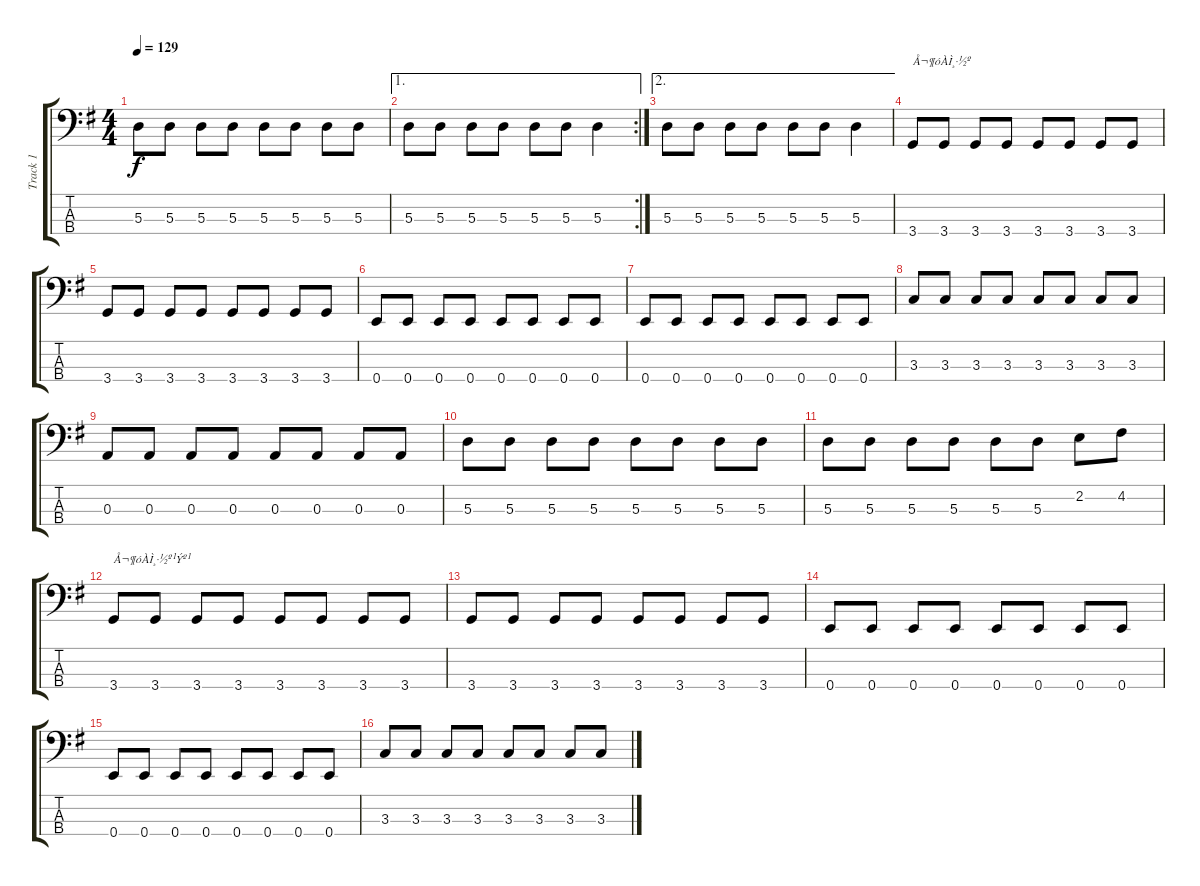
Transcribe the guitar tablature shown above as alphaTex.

\track ("Track 1" "Track 1") {instrument electricbassfinger}
\staff {score tabs}
\tuning (G2 D2 A1 E1) {hide}
\ts (4 4)
\tempo 129
\clef f4
\ks g
5.3.8{dy f} 5.3.8 5.3.8 5.3.8 5.3.8 5.3.8 5.3.8 5.3.8 |
\ae 1
\rc 2
5.3.8 5.3.8 5.3.8 5.3.8 5.3.8 5.3.8 5.3.4 |
\ae 2
5.3.8 5.3.8 5.3.8 5.3.8 5.3.8 5.3.8 5.3.4 |
3.4.8{txt "Å¬¶óÀÌ¸·½º"} 3.4.8 3.4.8 3.4.8 3.4.8 3.4.8 3.4.8 3.4.8 |
3.4.8 3.4.8 3.4.8 3.4.8 3.4.8 3.4.8 3.4.8 3.4.8 |
0.4.8 0.4.8 0.4.8 0.4.8 0.4.8 0.4.8 0.4.8 0.4.8 |
0.4.8 0.4.8 0.4.8 0.4.8 0.4.8 0.4.8 0.4.8 0.4.8 |
3.3.8 3.3.8 3.3.8 3.3.8 3.3.8 3.3.8 3.3.8 3.3.8 |
0.3.8 0.3.8 0.3.8 0.3.8 0.3.8 0.3.8 0.3.8 0.3.8 |
5.3.8 5.3.8 5.3.8 5.3.8 5.3.8 5.3.8 5.3.8 5.3.8 |
5.3.8 5.3.8 5.3.8 5.3.8 5.3.8 5.3.8 2.2.8 4.2.8 |
3.4.8{txt "Å¬¶óÀÌ¸·½º¹Ýº¹"} 3.4.8 3.4.8 3.4.8 3.4.8 3.4.8 3.4.8 3.4.8 |
3.4.8 3.4.8 3.4.8 3.4.8 3.4.8 3.4.8 3.4.8 3.4.8 |
0.4.8 0.4.8 0.4.8 0.4.8 0.4.8 0.4.8 0.4.8 0.4.8 |
0.4.8 0.4.8 0.4.8 0.4.8 0.4.8 0.4.8 0.4.8 0.4.8 |
3.3.8 3.3.8 3.3.8 3.3.8 3.3.8 3.3.8 3.3.8 3.3.8
